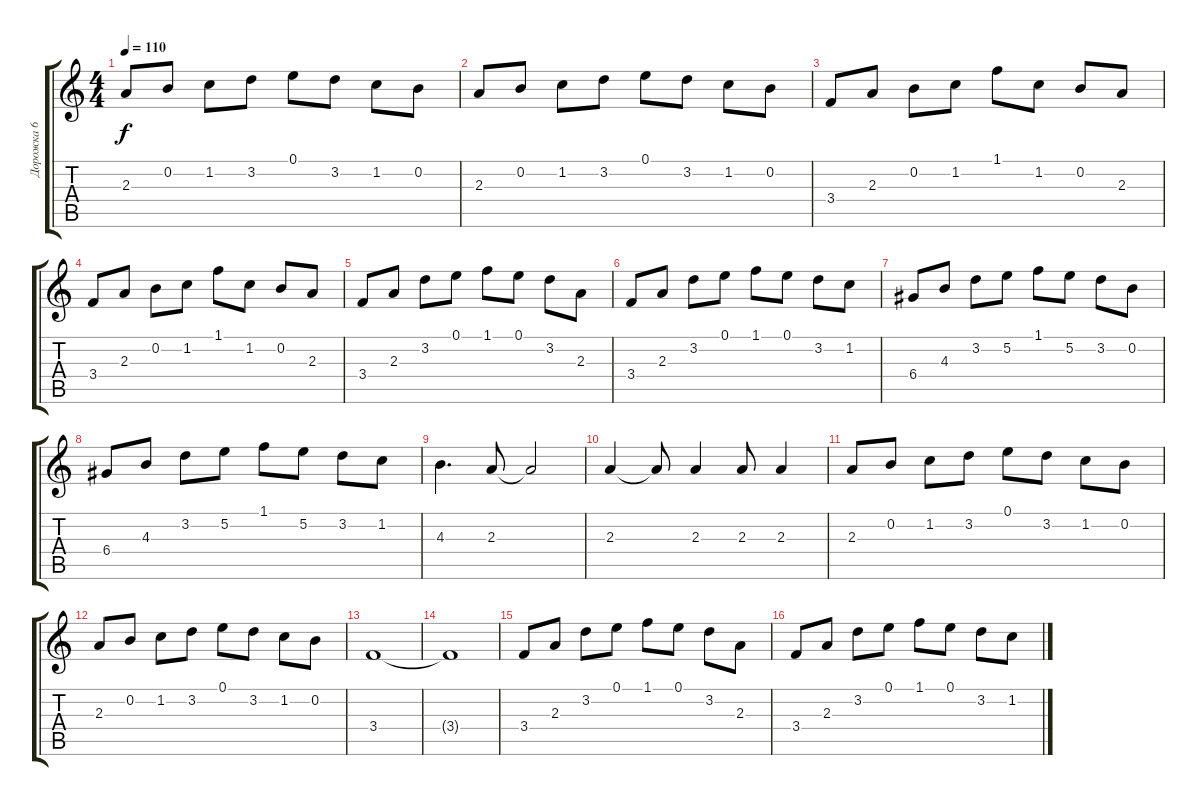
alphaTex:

\track ("Дорожка 6" "Дорожка 6") {instrument stringensemble1}
\staff {score tabs}
\tuning (E5 B4 G4 D4 A3 E3) {hide}
\ts (4 4)
\tempo 110
\clef g2
\ks c
2.3.8{dy f} 0.2.8 1.2.8 3.2.8 0.1.8 3.2.8 1.2.8 0.2.8 |
2.3.8 0.2.8 1.2.8 3.2.8 0.1.8 3.2.8 1.2.8 0.2.8 |
3.4.8 2.3.8 0.2.8 1.2.8 1.1.8 1.2.8 0.2.8 2.3.8 |
3.4.8 2.3.8 0.2.8 1.2.8 1.1.8 1.2.8 0.2.8 2.3.8 |
3.4.8 2.3.8 3.2.8 0.1.8 1.1.8 0.1.8 3.2.8 2.3.8 |
3.4.8 2.3.8 3.2.8 0.1.8 1.1.8 0.1.8 3.2.8 1.2.8 |
6.4.8 4.3.8 3.2.8 5.2.8 1.1.8 5.2.8 3.2.8 0.2.8 |
6.4.8 4.3.8 3.2.8 5.2.8 1.1.8 5.2.8 3.2.8 1.2.8 |
4.3.4{d} 2.3.8 2.3{t}.2 |
2.3.4 2.3{t}.8 2.3.4 2.3.8 2.3.4 |
2.3.8 0.2.8 1.2.8 3.2.8 0.1.8 3.2.8 1.2.8 0.2.8 |
2.3.8 0.2.8 1.2.8 3.2.8 0.1.8 3.2.8 1.2.8 0.2.8 |
3.4.1 |
3.4{t}.1 |
3.4.8 2.3.8 3.2.8 0.1.8 1.1.8 0.1.8 3.2.8 2.3.8 |
3.4.8 2.3.8 3.2.8 0.1.8 1.1.8 0.1.8 3.2.8 1.2.8
